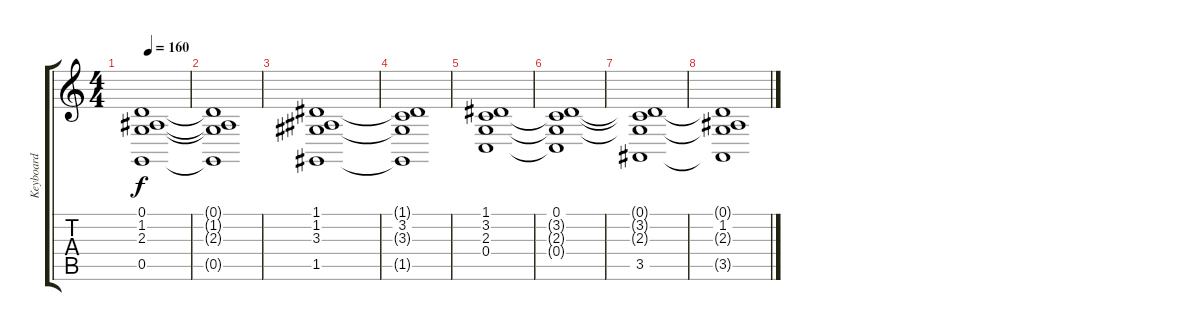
\track ("Keyboard" "Keyboard") {instrument stringensemble1}
\staff {score tabs}
\tuning (D4 A3 F3 C3 G2 D2) {hide}
\ts (4 4)
\tempo 160
\clef g2
\ks c
(0.1 1.2 2.3 0.5).1{dy f} |
(0.1{t} 1.2{t} 2.3{t} 0.5{t}).1 |
(1.1 1.2 3.3 1.5).1 |
(1.1{t} 3.2 3.3{t} 1.5{t}).1 |
(1.1 3.2 2.3 0.4).1 |
(0.1 3.2{t} 2.3{t} 0.4{t}).1 |
(0.1{t} 3.2{t} 2.3{t} 3.5).1 |
(0.1{t} 1.2 2.3{t} 3.5{t}).1
